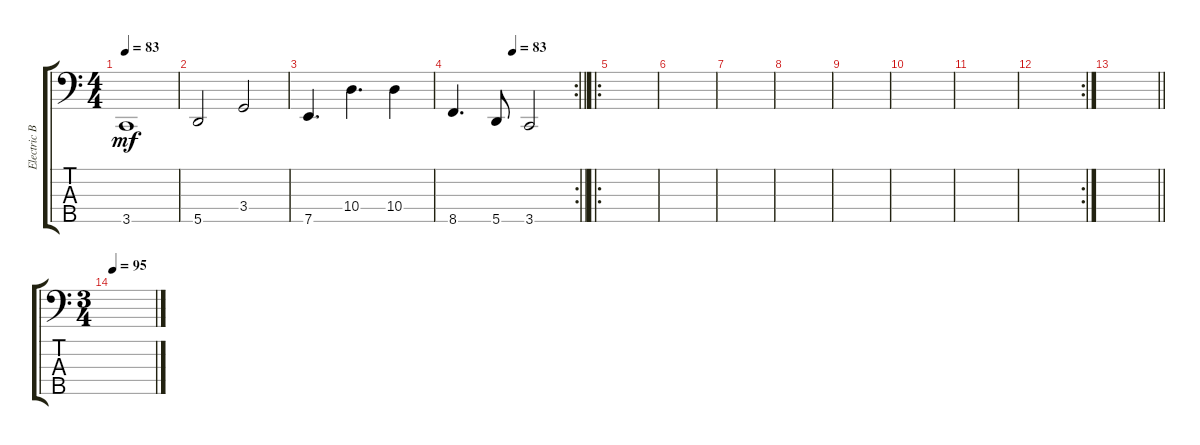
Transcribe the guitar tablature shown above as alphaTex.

\track ("Electric Bass" "Electric B") {mute instrument electricbassfinger}
\staff {score tabs}
\tuning (G2 D2 A1 E1 A0) {hide}
\ts (4 4)
\tempo 83
\clef f4
\ks c
3.5.1{dy mf} |
5.5.2 3.4.2 |
7.5.4{d} 10.4.4{d} 10.4.4 |
\rc 2
\tempo (83 0.5)
\barLineRight lightlight
8.5.4{d} 5.5.8 3.5.2 |
\ro
\section ("" "")
|
|
|
|
|
|
|
\rc 2
|
\barLineRight lightlight
|
\ts (3 4)
\section ("" "")
\tempo 95
